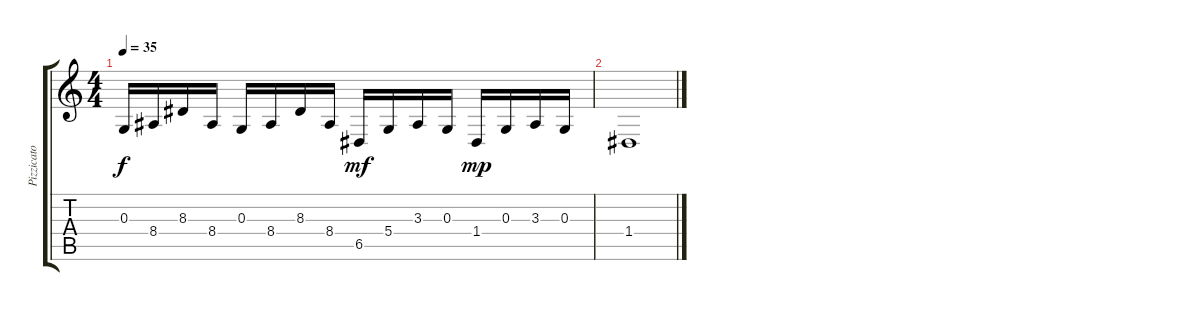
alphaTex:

\track ("Pizzicato 1" "Pizzicato ") {instrument pizzicatostrings}
\staff {score tabs}
\tuning (E4 B3 G3 D3 A2 E2) {hide}
\ts (4 4)
\tempo 35
\clef g2
\ks c
0.3.16{dy f} 8.4.16 8.3.16 8.4.16 0.3.16 8.4.16 8.3.16 8.4.16 6.5.16{dy mf} 5.4.16 3.3.16 0.3.16 1.4.16{dy mp} 0.3.16 3.3.16 0.3.16 |
1.4.1
